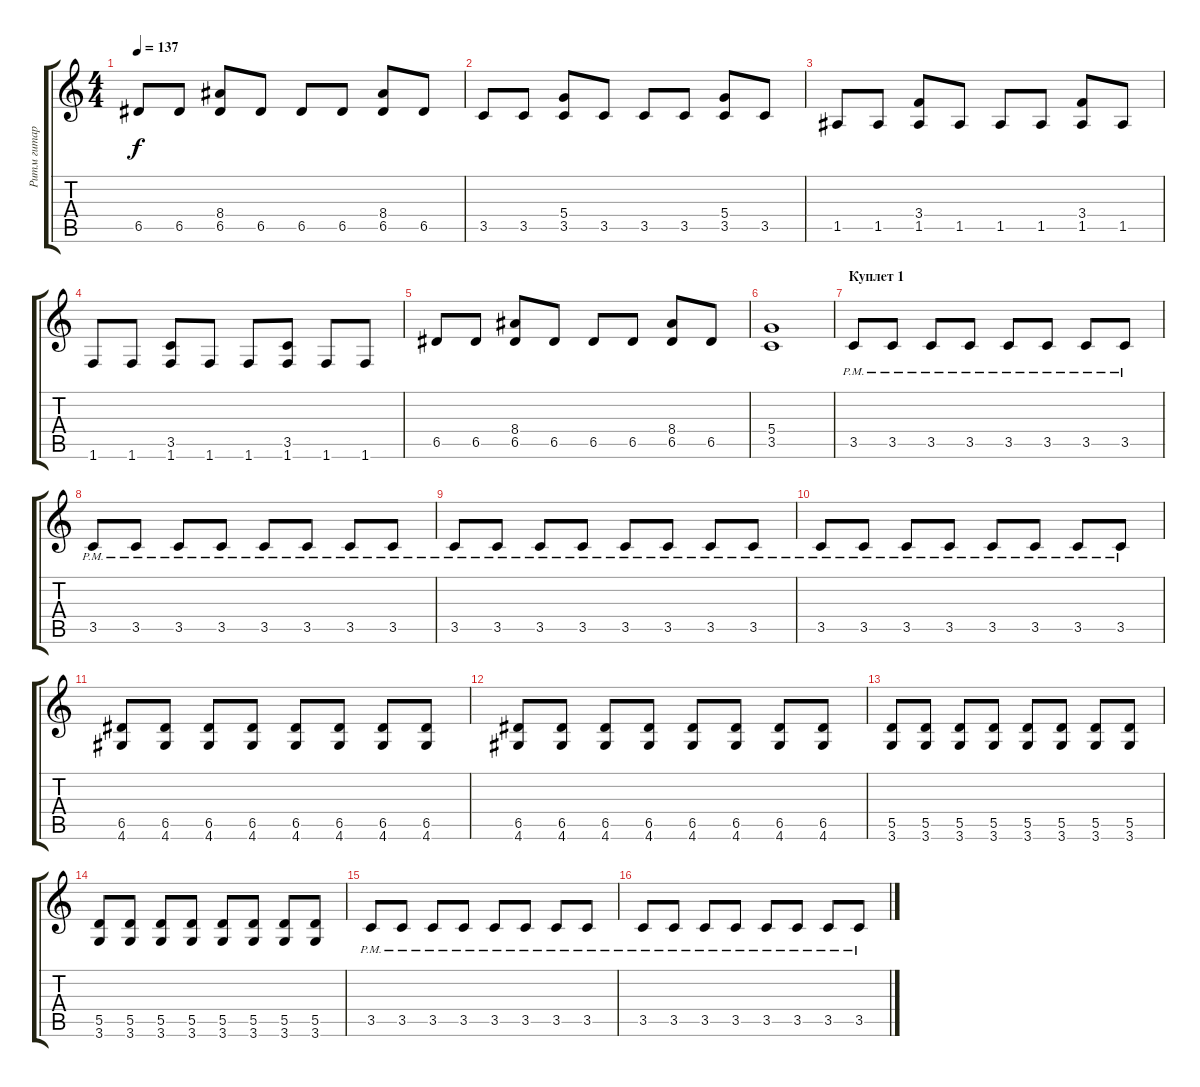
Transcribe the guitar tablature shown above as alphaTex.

\track ("Ритм гитара" "Ритм гитар") {instrument distortionguitar}
\staff {score tabs}
\tuning (E4 B3 G3 D3 A2 E2) {hide}
\ts (4 4)
\tempo 137
\clef g2
\ks c
6.5.8{dy f} 6.5.8 (8.4 6.5).8 6.5.8 6.5.8 6.5.8 (8.4 6.5).8 6.5.8 |
3.5.8 3.5.8 (5.4 3.5).8 3.5.8 3.5.8 3.5.8 (5.4 3.5).8 3.5.8 |
1.5.8 1.5.8 (3.4 1.5).8 1.5.8 1.5.8 1.5.8 (3.4 1.5).8 1.5.8 |
1.6.8 1.6.8 (3.5 1.6).8 1.6.8 1.6.8 (3.5 1.6).8 1.6.8 1.6.8 |
6.5.8 6.5.8 (8.4 6.5).8 6.5.8 6.5.8 6.5.8 (8.4 6.5).8 6.5.8 |
(5.4 3.5).1 |
\section ("" "Куплет 1")
3.5{pm}.8 3.5{pm}.8 3.5{pm}.8 3.5{pm}.8 3.5{pm}.8 3.5{pm}.8 3.5{pm}.8 3.5{pm}.8 |
3.5{pm}.8 3.5{pm}.8 3.5{pm}.8 3.5{pm}.8 3.5{pm}.8 3.5{pm}.8 3.5{pm}.8 3.5{pm}.8 |
3.5{pm}.8 3.5{pm}.8 3.5{pm}.8 3.5{pm}.8 3.5{pm}.8 3.5{pm}.8 3.5{pm}.8 3.5{pm}.8 |
3.5{pm}.8 3.5{pm}.8 3.5{pm}.8 3.5{pm}.8 3.5{pm}.8 3.5{pm}.8 3.5{pm}.8 3.5{pm}.8 |
(6.5 4.6).8 (6.5 4.6).8 (6.5 4.6).8 (6.5 4.6).8 (6.5 4.6).8 (6.5 4.6).8 (6.5 4.6).8 (6.5 4.6).8 |
(6.5 4.6).8 (6.5 4.6).8 (6.5 4.6).8 (6.5 4.6).8 (6.5 4.6).8 (6.5 4.6).8 (6.5 4.6).8 (6.5 4.6).8 |
(5.5 3.6).8 (5.5 3.6).8 (5.5 3.6).8 (5.5 3.6).8 (5.5 3.6).8 (5.5 3.6).8 (5.5 3.6).8 (5.5 3.6).8 |
(5.5 3.6).8 (5.5 3.6).8 (5.5 3.6).8 (5.5 3.6).8 (5.5 3.6).8 (5.5 3.6).8 (5.5 3.6).8 (5.5 3.6).8 |
3.5{pm}.8 3.5{pm}.8 3.5{pm}.8 3.5{pm}.8 3.5{pm}.8 3.5{pm}.8 3.5{pm}.8 3.5{pm}.8 |
3.5{pm}.8 3.5{pm}.8 3.5{pm}.8 3.5{pm}.8 3.5{pm}.8 3.5{pm}.8 3.5{pm}.8 3.5{pm}.8
